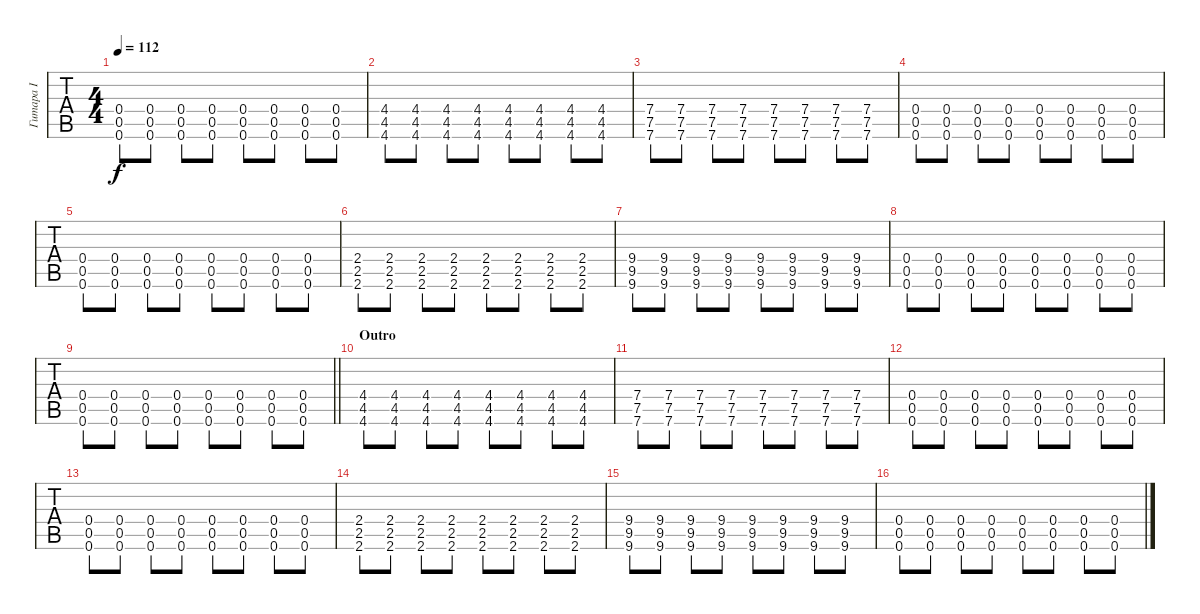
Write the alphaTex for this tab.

\track ("Гитара I" "Гитара I") {instrument distortionguitar}
\staff {tabs}
\tuning (E4 B3 G3 D3 A2 D2) {hide}
\ts (4 4)
\tempo 112
\clef g2
\ks c
(0.4 0.5 0.6).8{dy f} (0.4 0.5 0.6).8 (0.4 0.5 0.6).8 (0.4 0.5 0.6).8 (0.4 0.5 0.6).8 (0.4 0.5 0.6).8 (0.4 0.5 0.6).8 (0.4 0.5 0.6).8 |
(4.4 4.5 4.6).8 (4.4 4.5 4.6).8 (4.4 4.5 4.6).8 (4.4 4.5 4.6).8 (4.4 4.5 4.6).8 (4.4 4.5 4.6).8 (4.4 4.5 4.6).8 (4.4 4.5 4.6).8 |
(7.4 7.5 7.6).8 (7.4 7.5 7.6).8 (7.4 7.5 7.6).8 (7.4 7.5 7.6).8 (7.4 7.5 7.6).8 (7.4 7.5 7.6).8 (7.4 7.5 7.6).8 (7.4 7.5 7.6).8 |
(0.4 0.5 0.6).8 (0.4 0.5 0.6).8 (0.4 0.5 0.6).8 (0.4 0.5 0.6).8 (0.4 0.5 0.6).8 (0.4 0.5 0.6).8 (0.4 0.5 0.6).8 (0.4 0.5 0.6).8 |
(0.4 0.5 0.6).8 (0.4 0.5 0.6).8 (0.4 0.5 0.6).8 (0.4 0.5 0.6).8 (0.4 0.5 0.6).8 (0.4 0.5 0.6).8 (0.4 0.5 0.6).8 (0.4 0.5 0.6).8 |
(2.4 2.5 2.6).8 (2.4 2.5 2.6).8 (2.4 2.5 2.6).8 (2.4 2.5 2.6).8 (2.4 2.5 2.6).8 (2.4 2.5 2.6).8 (2.4 2.5 2.6).8 (2.4 2.5 2.6).8 |
(9.4 9.5 9.6).8 (9.4 9.5 9.6).8 (9.4 9.5 9.6).8 (9.4 9.5 9.6).8 (9.4 9.5 9.6).8 (9.4 9.5 9.6).8 (9.4 9.5 9.6).8 (9.4 9.5 9.6).8 |
(0.4 0.5 0.6).8 (0.4 0.5 0.6).8 (0.4 0.5 0.6).8 (0.4 0.5 0.6).8 (0.4 0.5 0.6).8 (0.4 0.5 0.6).8 (0.4 0.5 0.6).8 (0.4 0.5 0.6).8 |
\barLineRight lightlight
(0.4 0.5 0.6).8 (0.4 0.5 0.6).8 (0.4 0.5 0.6).8 (0.4 0.5 0.6).8 (0.4 0.5 0.6).8 (0.4 0.5 0.6).8 (0.4 0.5 0.6).8 (0.4 0.5 0.6).8 |
\section ("" "Outro")
(4.4 4.5 4.6).8 (4.4 4.5 4.6).8 (4.4 4.5 4.6).8 (4.4 4.5 4.6).8 (4.4 4.5 4.6).8 (4.4 4.5 4.6).8 (4.4 4.5 4.6).8 (4.4 4.5 4.6).8 |
(7.4 7.5 7.6).8 (7.4 7.5 7.6).8 (7.4 7.5 7.6).8 (7.4 7.5 7.6).8 (7.4 7.5 7.6).8 (7.4 7.5 7.6).8 (7.4 7.5 7.6).8 (7.4 7.5 7.6).8 |
(0.4 0.5 0.6).8 (0.4 0.5 0.6).8 (0.4 0.5 0.6).8 (0.4 0.5 0.6).8 (0.4 0.5 0.6).8 (0.4 0.5 0.6).8 (0.4 0.5 0.6).8 (0.4 0.5 0.6).8 |
(0.4 0.5 0.6).8 (0.4 0.5 0.6).8 (0.4 0.5 0.6).8 (0.4 0.5 0.6).8 (0.4 0.5 0.6).8 (0.4 0.5 0.6).8 (0.4 0.5 0.6).8 (0.4 0.5 0.6).8 |
(2.4 2.5 2.6).8 (2.4 2.5 2.6).8 (2.4 2.5 2.6).8 (2.4 2.5 2.6).8 (2.4 2.5 2.6).8 (2.4 2.5 2.6).8 (2.4 2.5 2.6).8 (2.4 2.5 2.6).8 |
(9.4 9.5 9.6).8 (9.4 9.5 9.6).8 (9.4 9.5 9.6).8 (9.4 9.5 9.6).8 (9.4 9.5 9.6).8 (9.4 9.5 9.6).8 (9.4 9.5 9.6).8 (9.4 9.5 9.6).8 |
(0.4 0.5 0.6).8 (0.4 0.5 0.6).8 (0.4 0.5 0.6).8 (0.4 0.5 0.6).8 (0.4 0.5 0.6).8 (0.4 0.5 0.6).8 (0.4 0.5 0.6).8 (0.4 0.5 0.6).8
